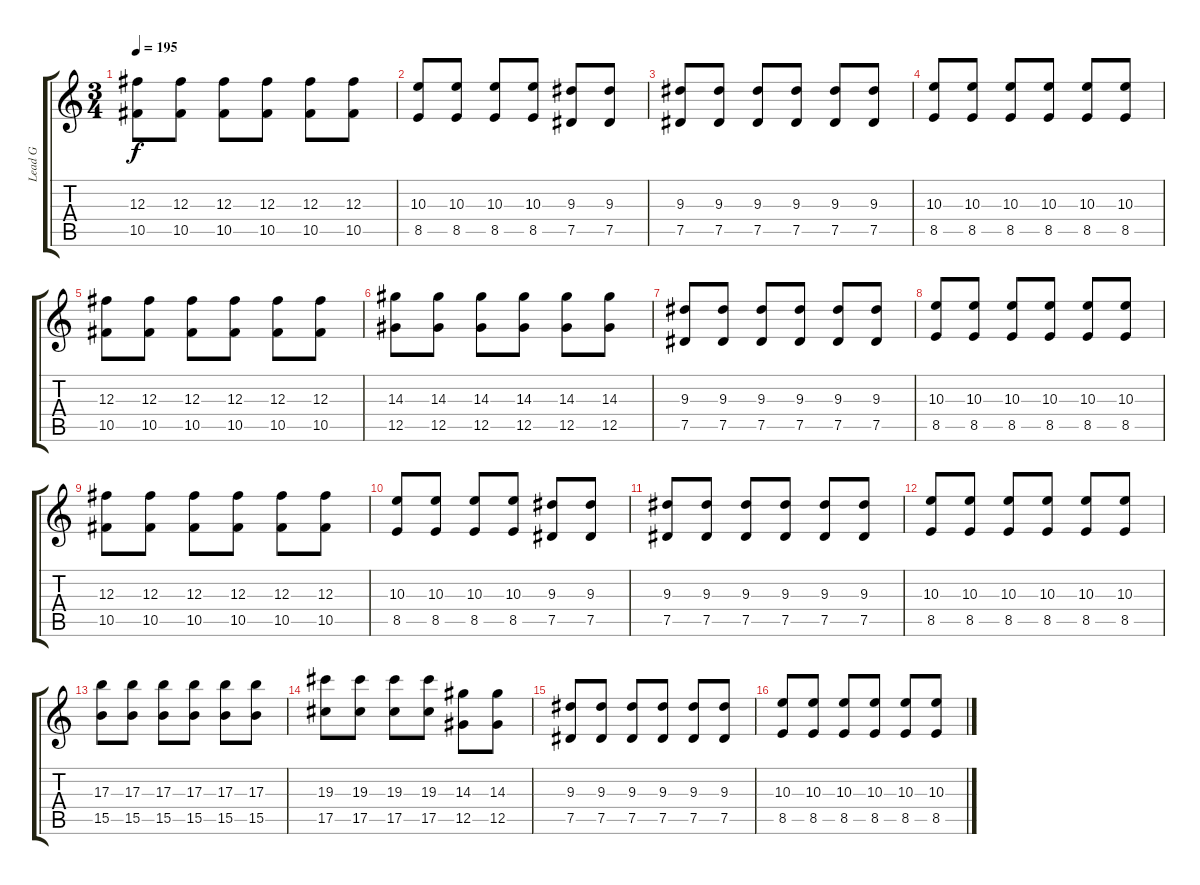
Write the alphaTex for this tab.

\track ("Lead G" "Lead G") {instrument distortionguitar}
\staff {score tabs}
\tuning (Eb4 Bb3 Gb3 Db3 Ab2 Db2) {hide}
\ts (3 4)
\tempo 195
\clef g2
\ks c
(12.3 10.5).8{dy f} (12.3 10.5).8 (12.3 10.5).8 (12.3 10.5).8 (12.3 10.5).8 (12.3 10.5).8 |
(10.3 8.5).8 (10.3 8.5).8 (10.3 8.5).8 (10.3 8.5).8 (9.3 7.5).8 (9.3 7.5).8 |
(9.3 7.5).8 (9.3 7.5).8 (9.3 7.5).8 (9.3 7.5).8 (9.3 7.5).8 (9.3 7.5).8 |
(10.3 8.5).8 (10.3 8.5).8 (10.3 8.5).8 (10.3 8.5).8 (10.3 8.5).8 (10.3 8.5).8 |
(12.3 10.5).8 (12.3 10.5).8 (12.3 10.5).8 (12.3 10.5).8 (12.3 10.5).8 (12.3 10.5).8 |
(14.3 12.5).8 (14.3 12.5).8 (14.3 12.5).8 (14.3 12.5).8 (14.3 12.5).8 (14.3 12.5).8 |
(9.3 7.5).8 (9.3 7.5).8 (9.3 7.5).8 (9.3 7.5).8 (9.3 7.5).8 (9.3 7.5).8 |
(10.3 8.5).8 (10.3 8.5).8 (10.3 8.5).8 (10.3 8.5).8 (10.3 8.5).8 (10.3 8.5).8 |
(12.3 10.5).8 (12.3 10.5).8 (12.3 10.5).8 (12.3 10.5).8 (12.3 10.5).8 (12.3 10.5).8 |
(10.3 8.5).8 (10.3 8.5).8 (10.3 8.5).8 (10.3 8.5).8 (9.3 7.5).8 (9.3 7.5).8 |
(9.3 7.5).8 (9.3 7.5).8 (9.3 7.5).8 (9.3 7.5).8 (9.3 7.5).8 (9.3 7.5).8 |
(10.3 8.5).8 (10.3 8.5).8 (10.3 8.5).8 (10.3 8.5).8 (10.3 8.5).8 (10.3 8.5).8 |
(17.3 15.5).8 (17.3 15.5).8 (17.3 15.5).8 (17.3 15.5).8 (17.3 15.5).8 (17.3 15.5).8 |
(19.3 17.5).8 (19.3 17.5).8 (19.3 17.5).8 (19.3 17.5).8 (14.3 12.5).8 (14.3 12.5).8 |
(9.3 7.5).8 (9.3 7.5).8 (9.3 7.5).8 (9.3 7.5).8 (9.3 7.5).8 (9.3 7.5).8 |
(10.3 8.5).8 (10.3 8.5).8 (10.3 8.5).8 (10.3 8.5).8 (10.3 8.5).8 (10.3 8.5).8
